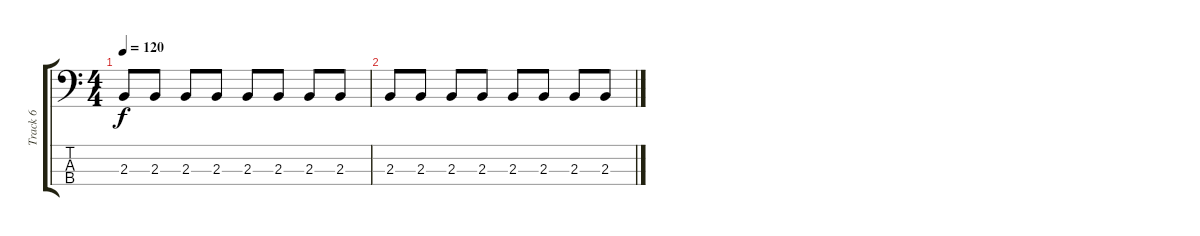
\track ("Track 6" "Track 6") {instrument electricbassfinger}
\staff {score tabs}
\tuning (G2 D2 A1 E1) {hide}
\ts (4 4)
\tempo 120
\clef f4
\ks c
2.3.8{dy f} 2.3.8 2.3.8 2.3.8 2.3.8 2.3.8 2.3.8 2.3.8 |
2.3.8 2.3.8 2.3.8 2.3.8 2.3.8 2.3.8 2.3.8 2.3.8
